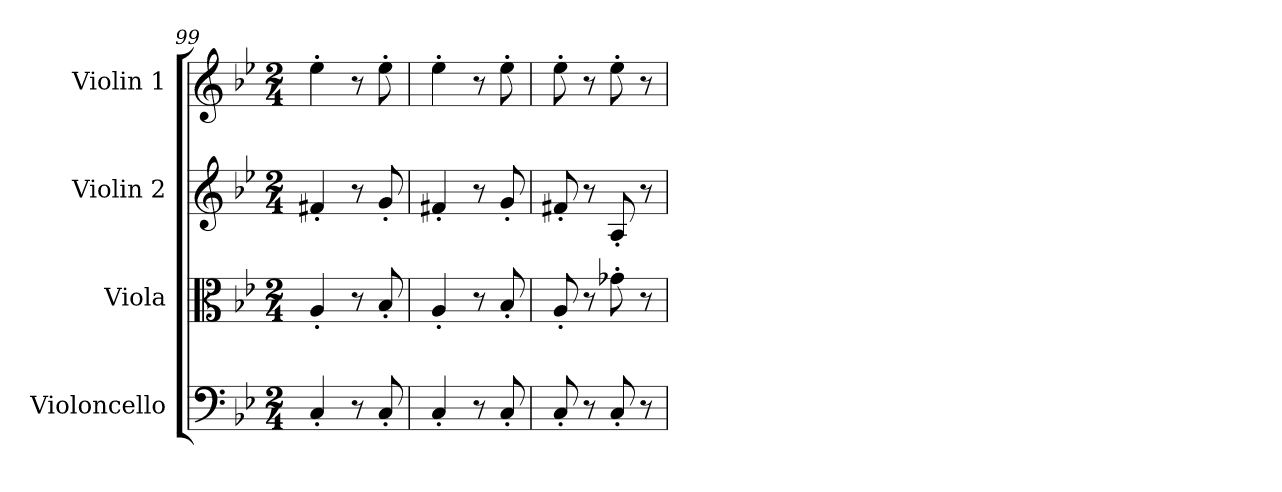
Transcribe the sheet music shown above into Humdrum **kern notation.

**kern	**kern	**kern	**kern
*part4	*part3	*part2	*part1
*staff4	*staff3	*staff2	*staff1
*I"Violoncello	*I"Viola	*I"Violin 2	*I"Violin 1
*I'Vc	*I'Vla	*I'Vln	*I'Vln
*clefF4	*clefC3	*clefG2	*clefG2
*k[b-e-]	*k[b-e-]	*k[b-e-]	*k[b-e-]
*M2/4	*M2/4	*M2/4	*M2/4
=99	=99	=99	=99
4C'/	4A'/	4f#X'/	4ee-'\
8r	8r	8r	8r
8C'/	8B-'/	8g'/	8ee-'\
=100	=100	=100	=100
4C'/	4A'/	4f#X'/	4ee-'\
8r	8r	8r	8r
8C'/	8B-'/	8g'/	8ee-'\
=101	=101	=101	=101
8C'/	8A'/	8f#X'/	8ee-'\
8r	8r	8r	8r
8C'/	8g-X'\	8A'/	8ee-'\
8r	8r	8r	8r
=	=	=	=
*-	*-	*-	*-
